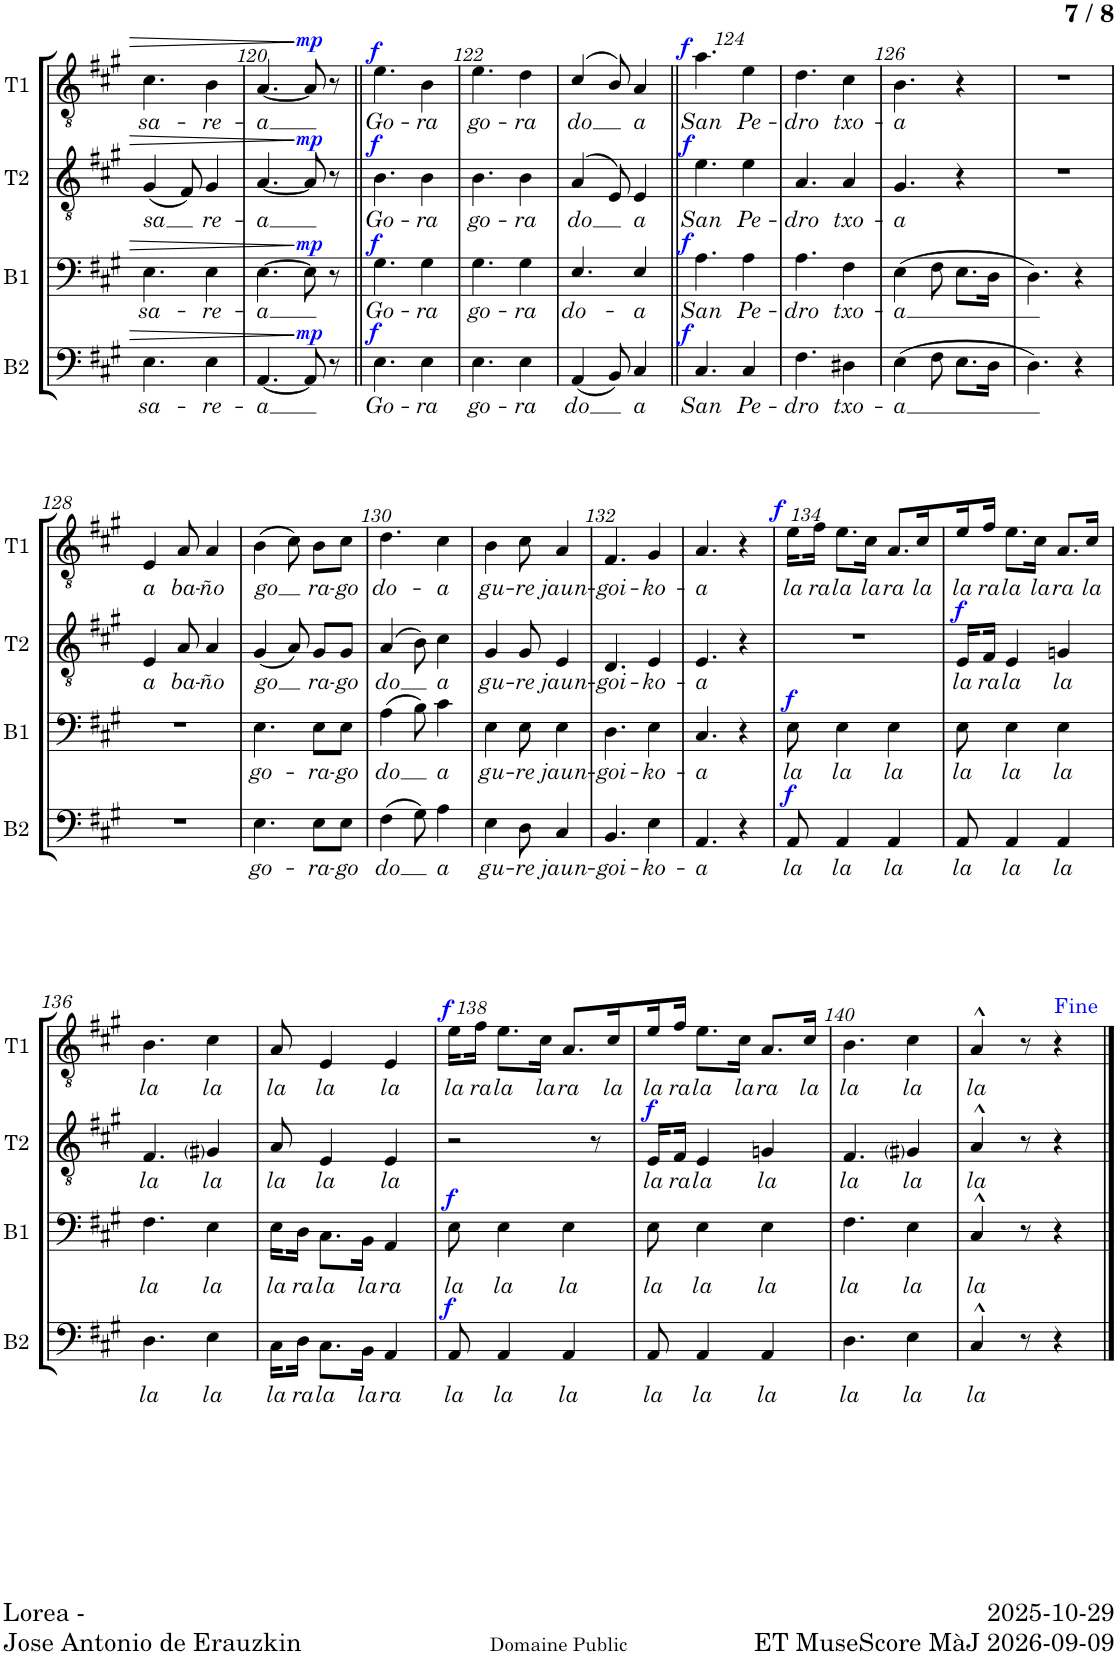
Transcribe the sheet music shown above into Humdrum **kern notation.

**kern	**text	**dynam	**kern	**text	**dynam	**kern	**text	**dynam	**kern	**text	**dynam
*part4	*part4	*part4	*part3	*part3	*part3	*part2	*part2	*part2	*part1	*part1	*part1
*staff4	*staff4	*staff4	*staff3	*staff3	*staff3	*staff2	*staff2	*staff2	*staff1	*staff1	*staff1
*I"Basse	*	*	*I"Baryton	*	*	*I"Ténor 2	*	*	*I"Ténor 1	*	*
*I'B2	*	*	*I'B1	*	*	*I'T2	*	*	*I'T1	*	*
!!LO:PB:g=z
*clefF4	*	*	*clefF4	*	*	*clefGv2	*	*	*clefGv2	*	*
*k[f#c#g#]	*	*	*k[f#c#g#]	*	*	*k[f#c#g#]	*	*	*k[f#c#g#]	*	*
*M5/8	*	*	*M5/8	*	*	*M5/8	*	*	*M5/8	*	*
=119	=119	=119	=119	=119	=119	=119	=119	=119	=119	=119	=119
!	!LO:LY:b	!	!	!LO:LY:b	!	!	!LO:LY:b	!	!	!LO:LY:b	!
4.E\	sa-	.	4.E\	sa-	.	(4G#/	sa	.	4.c#\	sa-	.
.	.	.	.	.	.	8F#/)	.	.	.	.	.
!	!LO:LY:b	!	!	!LO:LY:b	!	!	!LO:LY:b	!	!	!LO:LY:b	!
4E\	-re-	.	4E\	-re-	.	4G#/	re-	.	4B\	-re-	.
=120	=120	=120	=120	=120	=120	=120	=120	=120	=120	=120	=120
!	!LO:LY:b	!	!	!LO:LY:b	!	!	!LO:LY:b	!	!	!LO:LY:b	!
[4.AA/	-a	.	[4.E\	-a	.	[4.A/	-a	.	[4.A/	-a	.
!	!	!LO:DY:a	!	!	!LO:DY:a	!	!	!LO:DY:a	!	!	!LO:DY:a
8AA/]	.	mp	8E\]	.	mp	8A/]	.	mp	8A/]	.	mp
8r	.	.	8r	.	.	8r	.	.	8r	.	.
=121||	=121||	=121||	=121||	=121||	=121||	=121||	=121||	=121||	=121||	=121||	=121||
!	!LO:LY:b	!LO:DY:a	!	!LO:LY:b	!LO:DY:a	!	!LO:LY:b	!LO:DY:a	!	!LO:LY:b	!LO:DY:a
4.E\	Go-	f	4.G#\	Go-	f	4.B\	Go-	f	4.e\	Go-	f
!	!LO:LY:b	!	!	!LO:LY:b	!	!	!LO:LY:b	!	!	!LO:LY:b	!
4E\	-ra	.	4G#\	-ra	.	4B\	-ra	.	4B\	-ra	.
=122	=122	=122	=122	=122	=122	=122	=122	=122	=122	=122	=122
!	!LO:LY:b	!	!	!LO:LY:b	!	!	!LO:LY:b	!	!	!LO:LY:b	!
4.E\	go-	.	4.G#\	go-	.	4.B\	go-	.	4.e\	go-	.
!	!LO:LY:b	!	!	!LO:LY:b	!	!	!LO:LY:b	!	!	!LO:LY:b	!
4E\	-ra	.	4G#\	-ra	.	4B\	-ra	.	4d\	-ra	.
=123	=123	=123	=123	=123	=123	=123	=123	=123	=123	=123	=123
!	!LO:LY:b	!	!	!LO:LY:b	!	!	!LO:LY:b	!	!	!LO:LY:b	!
(4AA/	-do	.	4.E/	do-	.	(>4A/	do	.	(>4c#/	do	.
8BB/)	.	.	.	.	.	8E/)	.	.	8B/)	.	.
!	!LO:LY:b	!	!	!LO:LY:b	!	!	!LO:LY:b	!	!	!LO:LY:b	!
4C#/	a	.	4E/	-a	.	4E/	a	.	4A/	a	.
=124||	=124||	=124||	=124||	=124||	=124||	=124||	=124||	=124||	=124||	=124||	=124||
!	!LO:LY:b	!LO:DY:a	!	!LO:LY:b	!LO:DY:a	!	!LO:LY:b	!LO:DY:a	!	!LO:LY:b	!LO:DY:a
4.C#/	San	f	4.A\	San	f	4.e\	San	f	4.a\	San	f
!	!LO:LY:b	!	!	!LO:LY:b	!	!	!LO:LY:b	!	!	!LO:LY:b	!
4C#/	Pe-	.	4A\	Pe-	.	4e\	Pe-	.	4e\	Pe-	.
=125	=125	=125	=125	=125	=125	=125	=125	=125	=125	=125	=125
!	!LO:LY:b	!	!	!LO:LY:b	!	!	!LO:LY:b	!	!	!LO:LY:b	!
4.F#\	-dro	.	4.A\	-dro	.	4.A/	-dro	.	4.d\	-dro	.
!	!LO:LY:b	!	!	!LO:LY:b	!	!	!LO:LY:b	!	!	!LO:LY:b	!
4D#X\	txo-	.	4F#\	txo-	.	4A/	txo-	.	4c#\	txo-	.
=126	=126	=126	=126	=126	=126	=126	=126	=126	=126	=126	=126
!	!LO:LY:b	!	!	!LO:LY:b	!	!	!LO:LY:b	!	!	!LO:LY:b	!
(4E\	-a	.	(4E\	-a	.	4.G#/	-a	.	4.B\	-a	.
8F#\	.	.	8F#\	.	.	.	.	.	.	.	.
8.E\L	.	.	8.E\L	.	.	4r	.	.	4r	.	.
16D\Jk	.	.	16D\Jk	.	.	.	.	.	.	.	.
=127	=127	=127	=127	=127	=127	=127	=127	=127	=127	=127	=127
4.D\)	.	.	4.D\)	.	.	8%5r	.	.	8%5r	.	.
4r	.	.	4r	.	.	.	.	.	.	.	.
!!LO:LB:g=z
=128	=128	=128	=128	=128	=128	=128	=128	=128	=128	=128	=128
!	!	!	!	!	!	!	!LO:LY:b	!	!	!LO:LY:b	!
8%5r	.	.	8%5r	.	.	4E/	a	.	4E/	a	.
!	!	!	!	!	!	!	!LO:LY:b	!	!	!LO:LY:b	!
.	.	.	.	.	.	8A/	ba-	.	8A/	ba-	.
!	!	!	!	!	!	!	!LO:LY:b	!	!	!LO:LY:b	!
.	.	.	.	.	.	4A/	-ño	.	4A/	-ño	.
=129	=129	=129	=129	=129	=129	=129	=129	=129	=129	=129	=129
!	!LO:LY:b	!	!	!LO:LY:b	!	!	!LO:LY:b	!	!	!LO:LY:b	!
4.E\	go-	.	4.E\	go-	.	(4G#/	go	.	(4B\	go	.
.	.	.	.	.	.	8A/)	.	.	8c#\)	.	.
!	!LO:LY:b	!	!	!LO:LY:b	!	!	!LO:LY:b	!	!	!LO:LY:b	!
8E\L	-ra-	.	8E\L	-ra-	.	8G#/L	ra-	.	8B\L	ra-	.
!	!LO:LY:b	!	!	!LO:LY:b	!	!	!LO:LY:b	!	!	!LO:LY:b	!
8E\J	-go	.	8E\J	-go	.	8G#/J	-go	.	8c#\J	-go	.
=130	=130	=130	=130	=130	=130	=130	=130	=130	=130	=130	=130
!	!LO:LY:b	!	!	!LO:LY:b	!	!	!LO:LY:b	!	!	!LO:LY:b	!
(4F#\	-do	.	(4A\	-do	.	(4A/	-do	.	4.d\	do-	.
8G#\)	.	.	8B\)	.	.	8B\)	.	.	.	.	.
!	!LO:LY:b	!	!	!LO:LY:b	!	!	!LO:LY:b	!	!	!LO:LY:b	!
4A\	a	.	4c#\	a	.	4c#\	a	.	4c#\	-a	.
=131	=131	=131	=131	=131	=131	=131	=131	=131	=131	=131	=131
!	!LO:LY:b	!	!	!LO:LY:b	!	!	!LO:LY:b	!	!	!LO:LY:b	!
4E\	gu-	.	4E\	gu-	.	4G#/	gu-	.	4B\	gu-	.
!	!LO:LY:b	!	!	!LO:LY:b	!	!	!LO:LY:b	!	!	!LO:LY:b	!
8D\	-re	.	8E\	-re	.	8G#/	-re	.	8c#\	-re	.
!	!LO:LY:b	!	!	!LO:LY:b	!	!	!LO:LY:b	!	!	!LO:LY:b	!
4C#/	jaun-	.	4E\	jaun-	.	4E/	jaun-	.	4A/	jaun-	.
=132	=132	=132	=132	=132	=132	=132	=132	=132	=132	=132	=132
!	!LO:LY:b	!	!	!LO:LY:b	!	!	!LO:LY:b	!	!	!LO:LY:b	!
4.BB/	-goi-	.	4.D\	-goi-	.	4.D/	-goi-	.	4.F#/	-goi-	.
!	!LO:LY:b	!	!	!LO:LY:b	!	!	!LO:LY:b	!	!	!LO:LY:b	!
4E\	-ko-	.	4E\	-ko-	.	4E/	-ko-	.	4G#/	-ko-	.
=133	=133	=133	=133	=133	=133	=133	=133	=133	=133	=133	=133
!	!LO:LY:b	!	!	!LO:LY:b	!	!	!LO:LY:b	!	!	!LO:LY:b	!
4.AA/	-a	.	4.C#/	-a	.	4.E/	-a	.	4.A/	-a	.
4r	.	.	4r	.	.	4r	.	.	4r	.	.
=134	=134	=134	=134	=134	=134	=134	=134	=134	=134	=134	=134
!	!LO:LY:b	!LO:DY:a	!	!LO:LY:b	!LO:DY:a	!	!	!	!	!LO:LY:b	!LO:DY:a
8AA/	la	f	8E\	la	f	8%5r	.	.	16e\LL	la	f
!	!	!	!	!	!	!	!	!	!	!LO:LY:b	!
.	.	.	.	.	.	.	.	.	16f#\JL	ra	.
!	!LO:LY:b	!	!	!LO:LY:b	!	!	!	!	!	!LO:LY:b	!
4AA/	la	.	4E\	la	.	.	.	.	8.e\L	la	.
!	!	!	!	!	!	!	!	!	!	!LO:LY:b	!
.	.	.	.	.	.	.	.	.	16c#\Jk	la	.
!	!LO:LY:b	!	!	!LO:LY:b	!	!	!	!	!	!LO:LY:b	!
4AA/	la	.	4E\	la	.	.	.	.	8.A/L	ra	.
!	!	!	!	!	!	!	!	!	!	!LO:LY:b	!
.	.	.	.	.	.	.	.	.	16c#/L	la	.
=135	=135	=135	=135	=135	=135	=135	=135	=135	=135	=135	=135
!	!LO:LY:b	!	!	!LO:LY:b	!	!	!LO:LY:b	!LO:DY:a	!	!LO:LY:b	!
8AA/	la	.	8E\	la	.	16E/LL	la	f	16e/L	la	.
!	!	!	!	!	!	!	!LO:LY:b	!	!	!LO:LY:b	!
.	.	.	.	.	.	16F#/JL	ra	.	16f#/JL	ra	.
!	!LO:LY:b	!	!	!LO:LY:b	!	!	!LO:LY:b	!	!	!LO:LY:b	!
4AA/	la	.	4E\	la	.	4E/	la	.	8.e\L	la	.
!	!	!	!	!	!	!	!	!	!	!LO:LY:b	!
.	.	.	.	.	.	.	.	.	16c#\Jk	la	.
!	!LO:LY:b	!	!	!LO:LY:b	!	!	!LO:LY:b	!	!	!LO:LY:b	!
4AA/	la	.	4E\	la	.	4Gn/	la	.	8.A/L	ra	.
!	!	!	!	!	!	!	!	!	!	!LO:LY:b	!
.	.	.	.	.	.	.	.	.	16c#/Jk	la	.
!!LO:LB:g=z
=136	=136	=136	=136	=136	=136	=136	=136	=136	=136	=136	=136
!	!LO:LY:b	!	!	!LO:LY:b	!	!	!LO:LY:b	!	!	!LO:LY:b	!
4.D\	la	.	4.F#\	la	.	4.F#/	la	.	4.B\	la	.
!	!LO:LY:b	!	!	!LO:LY:b	!	!	!LO:LY:b	!	!	!LO:LY:b	!
4E\	la	.	4E\	la	.	4G#i/	la	.	4c#\	la	.
=137	=137	=137	=137	=137	=137	=137	=137	=137	=137	=137	=137
!	!LO:LY:b	!	!	!LO:LY:b	!	!	!LO:LY:b	!	!	!LO:LY:b	!
16C#\LL	la	.	16E\LL	la	.	8A/	la	.	8A/	la	.
!	!LO:LY:b	!	!	!LO:LY:b	!	!	!	!	!	!	!
16D\JL	ra	.	16D\JL	ra	.	.	.	.	.	.	.
!	!LO:LY:b	!	!	!LO:LY:b	!	!	!LO:LY:b	!	!	!LO:LY:b	!
8.C#\L	la	.	8.C#\L	la	.	4E/	la	.	4E/	la	.
!	!LO:LY:b	!	!	!LO:LY:b	!	!	!	!	!	!	!
16BB\Jk	la	.	16BB\Jk	la	.	.	.	.	.	.	.
!	!LO:LY:b	!	!	!LO:LY:b	!	!	!LO:LY:b	!	!	!LO:LY:b	!
4AA/	ra	.	4AA/	ra	.	4E/	la	.	4E/	la	.
=138	=138	=138	=138	=138	=138	=138	=138	=138	=138	=138	=138
!	!LO:LY:b	!LO:DY:a	!	!LO:LY:b	!LO:DY:a	!	!	!	!	!LO:LY:b	!LO:DY:a
8AA/	la	f	8E\	la	f	2r	.	.	16e\LL	la	f
!	!	!	!	!	!	!	!	!	!	!LO:LY:b	!
.	.	.	.	.	.	.	.	.	16f#\JL	ra	.
!	!LO:LY:b	!	!	!LO:LY:b	!	!	!	!	!	!LO:LY:b	!
4AA/	la	.	4E\	la	.	.	.	.	8.e\L	la	.
!	!	!	!	!	!	!	!	!	!	!LO:LY:b	!
.	.	.	.	.	.	.	.	.	16c#\Jk	la	.
!	!LO:LY:b	!	!	!LO:LY:b	!	!	!	!	!	!LO:LY:b	!
4AA/	la	.	4E\	la	.	.	.	.	8.A/L	ra	.
.	.	.	.	.	.	8r	.	.	.	.	.
!	!	!	!	!	!	!	!	!	!	!LO:LY:b	!
.	.	.	.	.	.	.	.	.	16c#/L	la	.
=139	=139	=139	=139	=139	=139	=139	=139	=139	=139	=139	=139
!	!LO:LY:b	!	!	!LO:LY:b	!	!	!LO:LY:b	!LO:DY:a	!	!LO:LY:b	!
8AA/	la	.	8E\	la	.	16E/LL	la	f	16e/L	la	.
!	!	!	!	!	!	!	!LO:LY:b	!	!	!LO:LY:b	!
.	.	.	.	.	.	16F#/JL	ra	.	16f#/JL	ra	.
!	!LO:LY:b	!	!	!LO:LY:b	!	!	!LO:LY:b	!	!	!LO:LY:b	!
4AA/	la	.	4E\	la	.	4E/	la	.	8.e\L	la	.
!	!	!	!	!	!	!	!	!	!	!LO:LY:b	!
.	.	.	.	.	.	.	.	.	16c#\Jk	la	.
!	!LO:LY:b	!	!	!LO:LY:b	!	!	!LO:LY:b	!	!	!LO:LY:b	!
4AA/	la	.	4E\	la	.	4Gn/	la	.	8.A/L	ra	.
!	!	!	!	!	!	!	!	!	!	!LO:LY:b	!
.	.	.	.	.	.	.	.	.	16c#/Jk	la	.
=140	=140	=140	=140	=140	=140	=140	=140	=140	=140	=140	=140
!	!LO:LY:b	!	!	!LO:LY:b	!	!	!LO:LY:b	!	!	!LO:LY:b	!
4.D\	la	.	4.F#\	la	.	4.F#/	la	.	4.B\	la	.
!	!LO:LY:b	!	!	!LO:LY:b	!	!	!LO:LY:b	!	!	!LO:LY:b	!
4E\	la	.	4E\	la	.	4G#i/	la	.	4c#\	la	.
=141	=141	=141	=141	=141	=141	=141	=141	=141	=141	=141	=141
!	!LO:LY:b	!	!	!LO:LY:b	!	!	!LO:LY:b	!	!	!LO:LY:b	!
4C#^^/	la	.	4C#^^/	la	.	4A^^/	la	.	4A^^/	la	.
8r	.	.	8r	.	.	8r	.	.	8r	.	.
4r	.	.	4r	.	.	4r	.	.	4r	.	.
==	==	==	==	==	==	==	==	==	==	==	==
*-	*-	*-	*-	*-	*-	*-	*-	*-	*-	*-	*-
